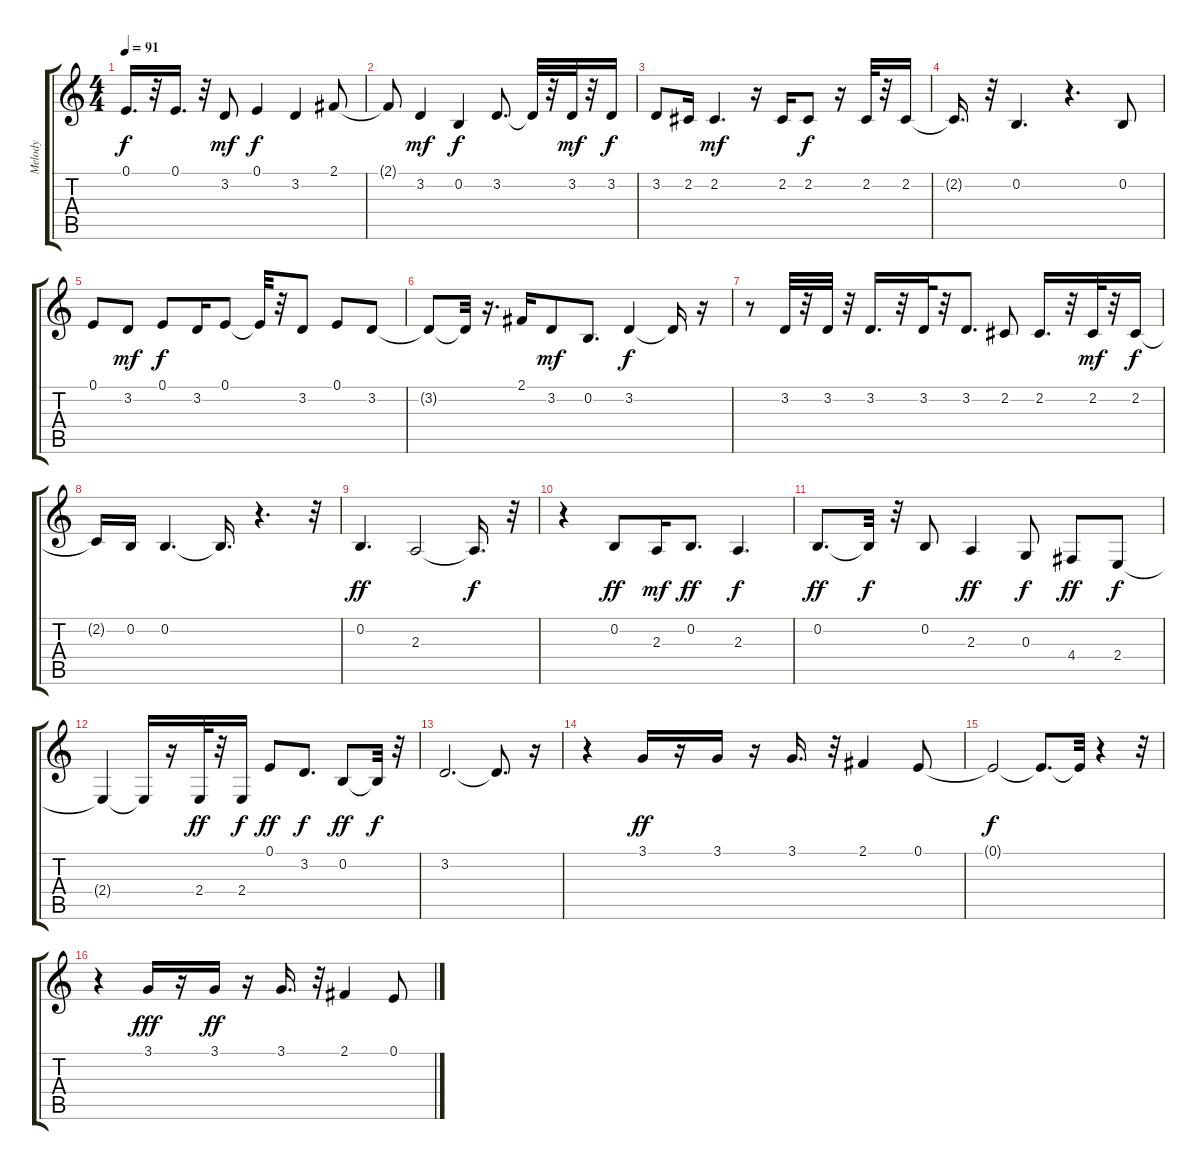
\track ("Melody" "Melody") {instrument lead2sawtooth}
\staff {score tabs}
\tuning (E4 B3 G3 D3 A2 E2) {hide}
\ts (4 4)
\tempo 91
\clef g2
\ks c
0.1.16{d dy f} r.32 0.1.16{d} r.32 3.2.8{dy mf} 0.1.4{dy f} 3.2.4 2.1.8 |
2.1{t}.8 3.2.4{dy mf} 0.2.4{dy f} 3.2.8{d} 3.2{t}.32 r.32 3.2.32{dy mf} r.32 3.2.16{dy f} |
3.2.8 2.2.16 2.2.4{d dy mf} r.16 2.2.16 2.2.8{dy f} r.16 2.2.32 r.32 2.2.16 |
2.2{t}.16{d} r.32 0.2.4{d} r.4{d} 0.2.8 |
0.1.8 3.2.8{dy mf} 0.1.8{dy f} 3.2.16 0.1.8 0.1{t}.32 r.32 3.2.8 0.1.8 3.2.8 |
3.2{t}.8 3.2{t}.32 r.16{d} 2.1.16 3.2.8{dy mf} 0.2.8{d} 3.2.4{dy f} 3.2{t}.16 r.16 |
r.8 3.2.32 r.32 3.2.32 r.32 3.2.16{d} r.32 3.2.32 r.32 3.2.8{d} 2.2.8 2.2.16{d} r.32 2.2.32{dy mf} r.32 2.2.16{dy f} |
2.2{t}.16 0.2.16 0.2.4{d} 0.2{t}.16{d} r.4{d} r.32 |
0.2.4{d dy ff} 2.3.2 2.3{t}.16{d dy f} r.32 |
r.4 0.2.8{dy ff} 2.3.16{dy mf} 0.2.8{d dy ff} 2.3.4{d dy f} |
0.2.8{d dy ff} 0.2{t}.32{dy f} r.32 0.2.8 2.3.4{dy ff} 0.3.8{dy f} 4.4.8{dy ff} 2.4.8{dy f} |
2.4{t}.4 2.4{t}.16 r.16 2.4.32{dy ff} r.32 2.4.16{dy f} 0.1.8{dy ff} 3.2.8{d dy f} 0.2.8{dy ff} 0.2{t}.32{dy f} r.32 |
3.2.2{d} 3.2{t}.8{d} r.16 |
r.4 3.1.16{dy ff volume 16} r.16 3.1.16 r.16 3.1.16{d} r.32 2.1.4 0.1.8 |
0.1{t}.2{dy f} 0.1{t}.8{d} 0.1{t}.32 r.4 r.32 |
r.4 3.1.16{dy fff volume 16} r.16 3.1.16{dy ff} r.16 3.1.16{d} r.32 2.1.4 0.1.8
